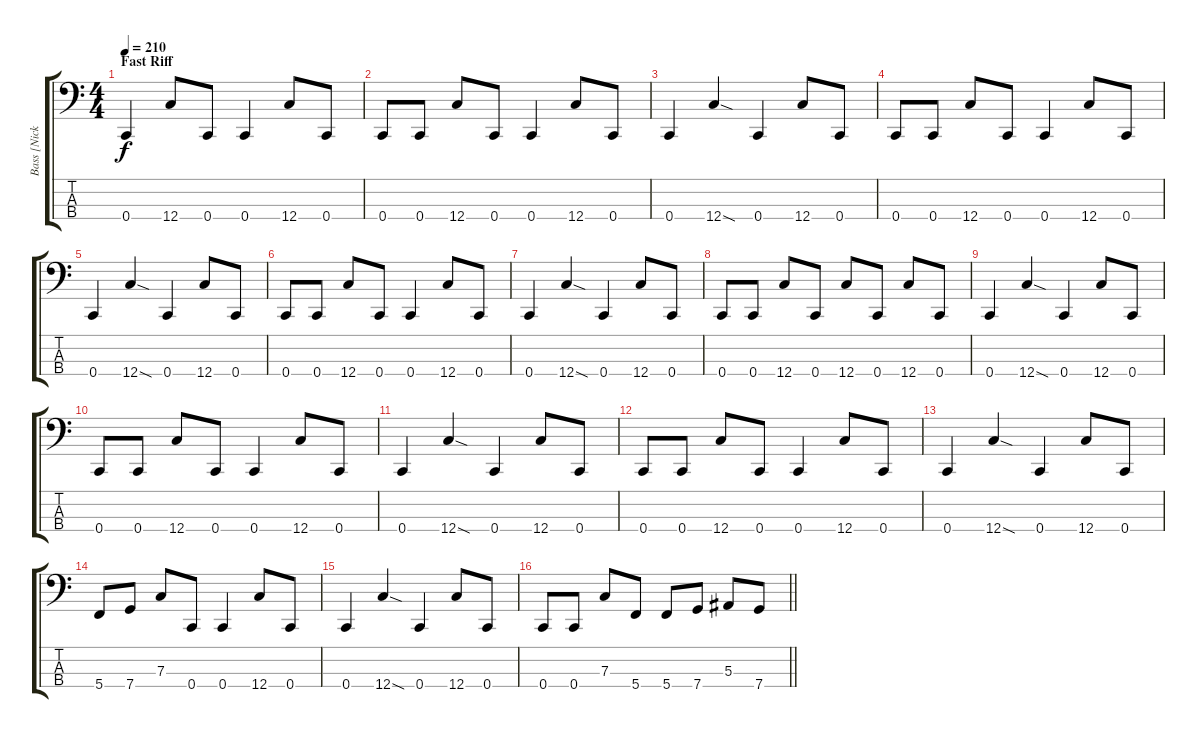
\track ("Bass [Nick Oliveri]" "Bass [Nick") {instrument electricbasspick bank 255}
\staff {score tabs}
\tuning (Eb2 Bb1 F1 C1) {hide}
\ts (4 4)
\section ("" "Fast Riff")
\tempo 210
\clef f4
\ks c
0.4.4{dy f} 12.4.8 0.4.8 0.4.4 12.4.8 0.4.8 |
0.4.8 0.4.8 12.4.8 0.4.8 0.4.4 12.4.8 0.4.8 |
0.4.4 12.4{sod}.4 0.4.4 12.4.8 0.4.8 |
0.4.8 0.4.8 12.4.8 0.4.8 0.4.4 12.4.8 0.4.8 |
0.4.4 12.4{sod}.4 0.4.4 12.4.8 0.4.8 |
0.4.8 0.4.8 12.4.8 0.4.8 0.4.4 12.4.8 0.4.8 |
0.4.4 12.4{sod}.4 0.4.4 12.4.8 0.4.8 |
0.4.8 0.4.8 12.4.8 0.4.8 12.4.8 0.4.8 12.4.8 0.4.8 |
0.4.4 12.4{sod}.4 0.4.4 12.4.8 0.4.8 |
0.4.8 0.4.8 12.4.8 0.4.8 0.4.4 12.4.8 0.4.8 |
0.4.4 12.4{sod}.4 0.4.4 12.4.8 0.4.8 |
0.4.8 0.4.8 12.4.8 0.4.8 0.4.4 12.4.8 0.4.8 |
0.4.4 12.4{sod}.4 0.4.4 12.4.8 0.4.8 |
5.4.8 7.4.8 7.3.8 0.4.8 0.4.4 12.4.8 0.4.8 |
0.4.4 12.4{sod}.4 0.4.4 12.4.8 0.4.8 |
\barLineRight lightlight
0.4.8 0.4.8 7.3.8 5.4.8 5.4.8 7.4.8 5.3.8 7.4.8
